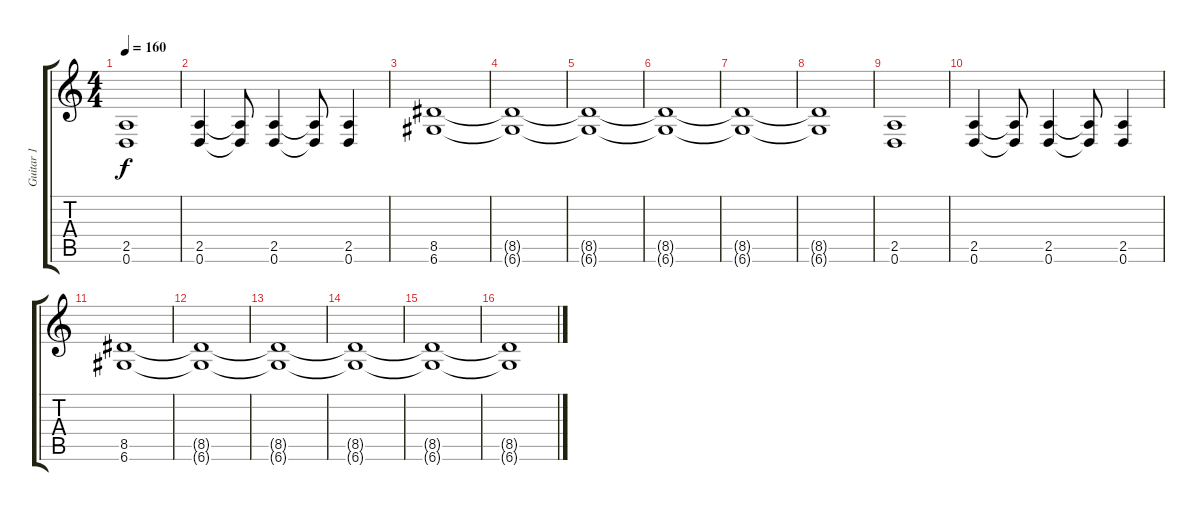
\track ("Guitar 1" "Guitar 1") {instrument distortionguitar}
\staff {score tabs}
\tuning (D4 A3 F3 C3 G2 D2) {hide}
\ts (4 4)
\tempo 160
\clef g2
\ks c
(2.5 0.6).1{dy f} |
(2.5 0.6).4 (2.5{t} 0.6{t}).8 (2.5 0.6).4 (2.5{t} 0.6{t}).8 (2.5 0.6).4 |
(8.5 6.6).1 |
(8.5{t} 6.6{t}).1 |
(8.5{t} 6.6{t}).1 |
(8.5{t} 6.6{t}).1 |
(8.5{t} 6.6{t}).1 |
(8.5{t} 6.6{t}).1 |
(2.5 0.6).1 |
(2.5 0.6).4 (2.5{t} 0.6{t}).8 (2.5 0.6).4 (2.5{t} 0.6{t}).8 (2.5 0.6).4 |
(8.5 6.6).1 |
(8.5{t} 6.6{t}).1 |
(8.5{t} 6.6{t}).1 |
(8.5{t} 6.6{t}).1 |
(8.5{t} 6.6{t}).1 |
(8.5{t} 6.6{t}).1
